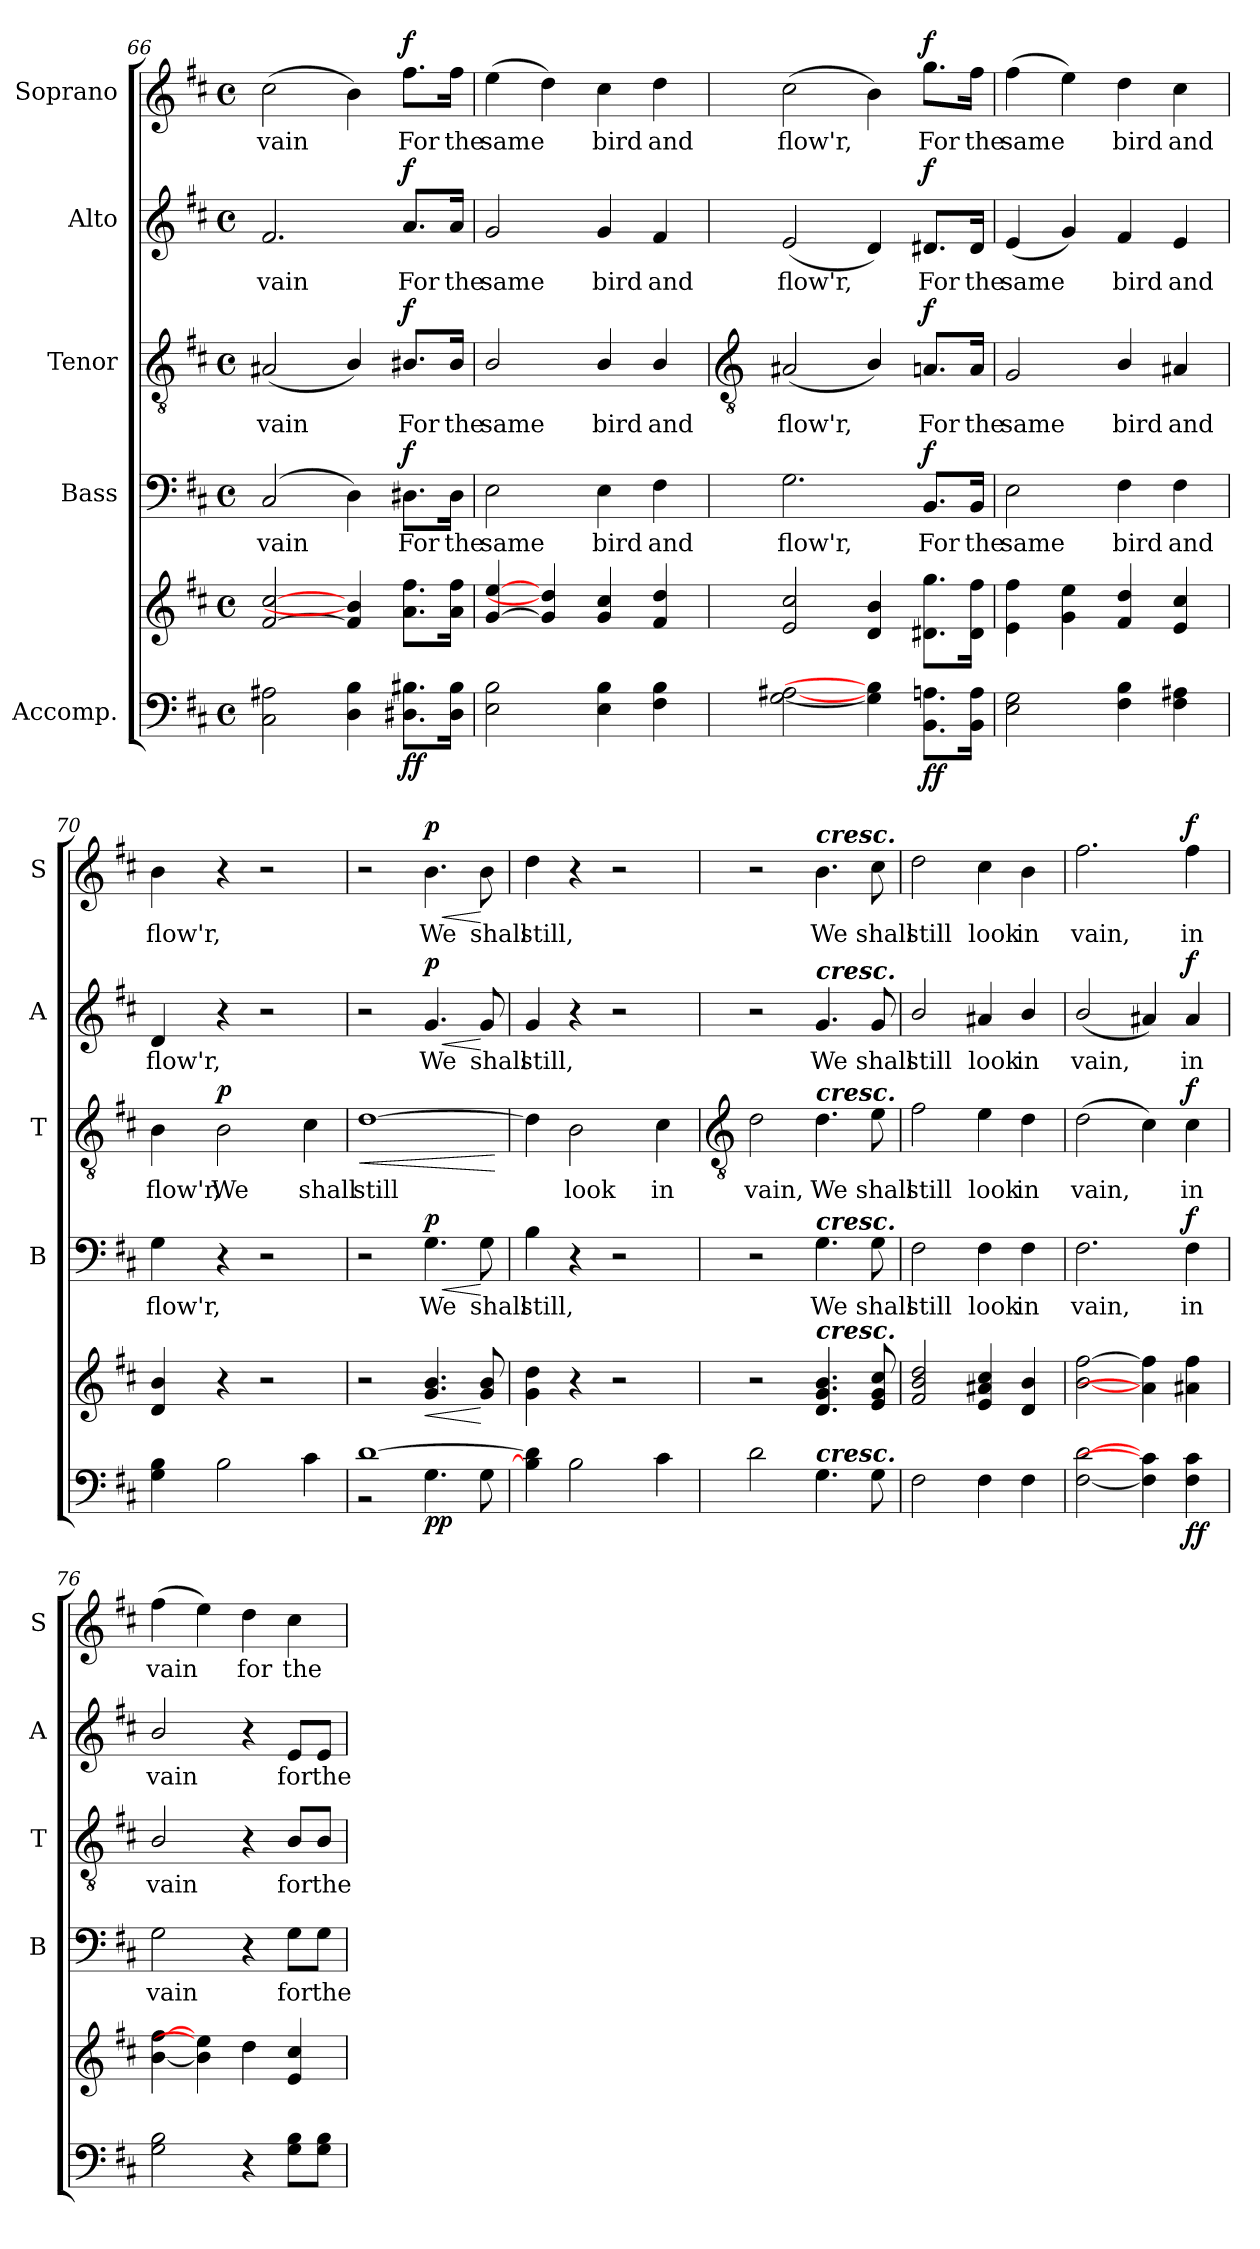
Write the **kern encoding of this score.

**kern	**kern	**dynam	**kern	**text	**dynam	**kern	**text	**dynam	**kern	**text	**dynam	**kern	**text	**dynam
*part5	*part5	*part5	*part4	*part4	*part4	*part3	*part3	*part3	*part2	*part2	*part2	*part1	*part1	*part1
*staff6	*staff5	*staff5/6	*staff4	*staff4	*staff4	*staff3	*staff3	*staff3	*staff2	*staff2	*staff2	*staff1	*staff1	*staff1
*I"Accomp.	*	*	*I"Bass	*	*	*I"Tenor	*	*	*I"Alto	*	*	*I"Soprano	*	*
*	*	*	*I'B	*	*	*I'T	*	*	*I'A	*	*	*I'S	*	*
*clefF4	*clefG2	*	*clefF4	*	*	*clefGv2	*	*	*clefG2	*	*	*clefG2	*	*
*k[f#c#]	*k[f#c#]	*	*k[f#c#]	*	*	*k[f#c#]	*	*	*k[f#c#]	*	*	*k[f#c#]	*	*
*D:	*D:	*	*D:	*	*	*D:	*	*	*D:	*	*	*D:	*	*
*M4/4	*M4/4	*	*M4/4	*	*	*M4/4	*	*	*M4/4	*	*	*M4/4	*	*
*met(c)	*met(c)	*	*met(c)	*	*	*met(c)	*	*	*met(c)	*	*	*met(c)	*	*
=66	=66	=66	=66	=66	=66	=66	=66	=66	=66	=66	=66	=66	=66	=66
*^	*^	*	*	*	*	*	*	*	*	*	*	*	*	*
!	!	!	!	!	!	!LO:LY:b	!	!	!LO:LY:b	!	!	!LO:LY:b	!	!	!LO:LY:b	!
2C#\ 2A#X\	1ryy	[2f#/ [2cc#/	1ryy	.	(<2C#	vain	.	(<2A#X	vain	.	2.f#	vain	.	(>2cc#	vain	.
4D\ 4B\	.	4f#/] 4b/]	.	.	4D)	.	.	4B/)	.	.	.	.	.	4b)	.	.
!	!	!	!	!LO:DY:b=2	!	!LO:LY:b	!	!	!LO:LY:b	!	!	!LO:LY:b	!	!	!LO:LY:b	!
!	!	!	!	!LO:DY:n=1:b	!	!	!LO:DY:b	!	!	!LO:DY:b	!	!	!LO:DY:b	!	!	!LO:DY:b
8.D#X\ 8.B#X\L	.	8.a\ 8.ff#\L	.	f f	8.D#X\L	For	f	8.B#X/L	For	f	8.a/L	For	f	8.ff#\L	For	f
!	!	!	!	!	!	!LO:LY:b	!	!	!LO:LY:b	!	!	!LO:LY:b	!	!	!LO:LY:b	!
16D#\ 16B#\J	.	16a\ 16ff#\J	.	.	16D#\Jk	the	.	16B#/Jk	the	.	16a/Jk	the	.	16ff#\Jk	the	.
=67	=67	=67	=67	=67	=67	=67	=67	=67	=67	=67	=67	=67	=67	=67	=67	=67
!	!	!	!	!	!	!LO:LY:b	!	!	!LO:LY:b	!	!	!LO:LY:b	!	!	!LO:LY:b	!
2E\ 2B\	1ryy	[4g/ [4ee/	1ryy	.	2E	same	.	2B/	same	.	2g	same	.	(>4ee	same	.
.	.	4g/] 4dd/]	.	.	.	.	.	.	.	.	.	.	.	4dd)	.	.
!	!	!	!	!	!	!LO:LY:b	!	!	!LO:LY:b	!	!	!LO:LY:b	!	!	!LO:LY:b	!
4E\ 4B\	.	4g/ 4cc#/	.	.	4E	bird	.	4B/	bird	.	4g	bird	.	4cc#	bird	.
!	!	!	!	!	!	!LO:LY:b	!	!	!LO:LY:b	!	!	!LO:LY:b	!	!	!LO:LY:b	!
4F#\ 4B\	.	4f#/ 4dd/	.	.	4F#	and	.	4B/	and	.	4f#	and	.	4dd	and	.
*	*	*v	*v	*	*	*	*	*	*	*	*	*	*	*	*	*
!!LO:LB:g=z
=68	=68	=68	=68	=68	=68	=68	=68	=68	=68	=68	=68	=68	=68	=68	=68
*	*	*	*	*	*	*	*clefGv2	*	*	*	*	*	*	*	*
!	!	!	!	!	!LO:LY:b	!	!	!LO:LY:b	!	!	!LO:LY:b	!	!	!LO:LY:b	!
1ryy	[2G\ [2A#X\	2e 2cc#	.	2.G	flow'r,	.	(<2A#X	flow'r,	.	(<2e	flow'r,	.	(>2cc#	flow'r,	.
.	4G\] 4B\]	4d 4b	.	.	.	.	4B/)	.	.	4d)	.	.	4b)	.	.
!	!	!	!LO:DY:b=2	!	!LO:LY:b	!	!	!LO:LY:b	!	!	!LO:LY:b	!	!	!LO:LY:b	!
!	!	!	!LO:DY:n=1:b	!	!	!LO:DY:b	!	!	!LO:DY:b	!	!	!LO:DY:b	!	!	!LO:DY:b
.	8.BB\ 8.An\L	8.d#X 8.ggL	f f	8.BB/L	For	f	8.An/L	For	f	8.d#X/L	For	f	8.gg\L	For	f
!	!	!	!	!	!LO:LY:b	!	!	!LO:LY:b	!	!	!LO:LY:b	!	!	!LO:LY:b	!
.	16BB\ 16A\J	16d# 16ff#J	.	16BB/Jk	the	.	16A/Jk	the	.	16d#/Jk	the	.	16ff#\Jk	the	.
=69	=69	=69	=69	=69	=69	=69	=69	=69	=69	=69	=69	=69	=69	=69	=69
!	!	!	!	!	!LO:LY:b	!	!	!LO:LY:b	!	!	!LO:LY:b	!	!	!LO:LY:b	!
1ryy	2E\ 2G\	4e 4ff#	.	2E	same	.	2G	same	.	(<4e	same	.	(>4ff#	same	.
.	.	4g 4ee	.	.	.	.	.	.	.	4g)	.	.	4ee)	.	.
!	!	!	!	!	!LO:LY:b	!	!	!LO:LY:b	!	!	!LO:LY:b	!	!	!LO:LY:b	!
.	4F#\ 4B\	4f# 4dd	.	4F#	bird	.	4B/	bird	.	4f#	bird	.	4dd	bird	.
!	!	!	!	!	!LO:LY:b	!	!	!LO:LY:b	!	!	!LO:LY:b	!	!	!LO:LY:b	!
.	4F#\ 4A#X\	4e 4cc#	.	4F#	and	.	4A#X	and	.	4e	and	.	4cc#	and	.
=70	=70	=70	=70	=70	=70	=70	=70	=70	=70	=70	=70	=70	=70	=70	=70
!	!	!	!	!	!LO:LY:b	!	!	!LO:LY:b	!	!	!LO:LY:b	!	!	!LO:LY:b	!
1ryy	4G\ 4B\	4d 4b	.	4G	flow'r,	.	4B	flow'r,	.	4d	flow'r,	.	4b	flow'r,	.
!	!	!	!	!	!	!	!	!LO:LY:b	!LO:DY:b	!	!	!	!	!	!
.	2B\	4r	.	4r	.	.	2B	We	p	4r	.	.	4r	.	.
.	.	2r	.	2r	.	.	.	.	.	2r	.	.	2r	.	.
!	!	!	!	!	!	!	!	!LO:LY:b	!	!	!	!	!	!	!
.	4c#\	.	.	.	.	.	4c#	shall	.	.	.	.	.	.	.
=71	=71	=71	=71	=71	=71	=71	=71	=71	=71	=71	=71	=71	=71	=71	=71
!	!	!	!	!	!	!	!	!LO:LY:b	!LO:HP:b	!	!	!	!	!	!
[1d/	2r	2r	.	2r	.	.	[1d	still	<	2r	.	.	2r	.	.
!	!	!	!LO:HP:b	!	!LO:LY:b	!LO:HP:b	!	!	!	!	!LO:LY:b	!LO:HP:b	!	!LO:LY:b	!LO:HP:b
!	!	!	!LO:DY:n=1:b=2	!	!	!	!	!	!	!	!	!	!	!	!
!	!	!	!LO:DY:n=2:b	!	!	!LO:DY:n=1:b	!	!	!	!	!	!LO:DY:n=1:b	!	!	!LO:DY:n=1:b
.	4.G\	4.g 4.b	< p p	4.G	We	< p	.	.	.	4.g	We	< p	4.b	We	< p
!	!	!	!	!	!LO:LY:b	!	!	!	!	!	!LO:LY:b	!	!	!LO:LY:b	!
.	8G\	8g 8b	[	8G	shall	[	.	.	.	8g	shall	[	8b	shall	[
*v	*v	*	*	*	*	*	*	*	*	*	*	*	*	*	*
.	.	.	.	.	.	.	.	[	.	.	.	.	.	.
=72	=72	=72	=72	=72	=72	=72	=72	=72	=72	=72	=72	=72	=72	=72
*^	*	*	*	*	*	*	*	*	*	*	*	*	*	*
!	!	!	!	!	!LO:LY:b	!	!	!	!	!	!LO:LY:b	!	!	!LO:LY:b	!
4B\] 4d\]	1ryy	4g 4dd	.	4B	still,	.	4d]	.	.	4g	still,	.	4dd	still,	.
!	!	!	!	!	!	!	!	!LO:LY:b	!	!	!	!	!	!	!
2B\	.	4r	.	4r	.	.	2B	look	.	4r	.	.	4r	.	.
.	.	2r	.	2r	.	.	.	.	.	2r	.	.	2r	.	.
!	!	!	!	!	!	!	!	!LO:LY:b	!	!	!	!	!	!	!
4c#\	.	.	.	.	.	.	4c#	in	.	.	.	.	.	.	.
*v	*v	*	*	*	*	*	*	*	*	*	*	*	*	*	*
!!LO:LB:g=z
=73	=73	=73	=73	=73	=73	=73	=73	=73	=73	=73	=73	=73	=73	=73
*	*	*	*	*	*	*clefGv2	*	*	*	*	*	*	*	*
!	!	!	!	!	!	!	!LO:LY:b	!	!	!	!	!	!	!
2d	2r	.	2r	.	.	2d	vain,	.	2r	.	.	2r	.	.
!	!	!	!	!	!	!	!	!	!	!	!	!LO:TX:a:Bi:t=cresc.	!	!
!	!	!	!	!	!	!	!	!	!LO:TX:a:Bi:t=cresc.	!	!	!	!	!
!	!	!	!	!	!	!LO:TX:a:Bi:t=cresc.	!	!	!	!	!	!	!	!
!	!	!	!LO:TX:a:Bi:t=cresc.	!	!	!	!	!	!	!	!	!	!	!
!	!LO:TX:a:Bi:t=cresc.	!	!	!	!	!	!	!	!	!	!	!	!	!
!LO:TX:a:Bi:t=cresc.	!	!	!	!	!	!	!	!	!	!	!	!	!	!
!	!	!	!	!LO:LY:b	!	!	!LO:LY:b	!	!	!LO:LY:b	!	!	!LO:LY:b	!
4.G	4.d 4.g 4.b	.	4.G	We	.	4.d	We	.	4.g	We	.	4.b	We	.
!	!	!	!	!LO:LY:b	!	!	!LO:LY:b	!	!	!LO:LY:b	!	!	!LO:LY:b	!
8G	8e 8g 8cc#	.	8G	shall	.	8e	shall	.	8g	shall	.	8cc#	shall	.
=74	=74	=74	=74	=74	=74	=74	=74	=74	=74	=74	=74	=74	=74	=74
!	!	!	!	!LO:LY:b	!	!	!LO:LY:b	!	!	!LO:LY:b	!	!	!LO:LY:b	!
2F#	2f# 2b 2dd	.	2F#	still	.	2f#	still	.	2b/	still	.	2dd	still	.
!	!	!	!	!LO:LY:b	!	!	!LO:LY:b	!	!	!LO:LY:b	!	!	!LO:LY:b	!
4F#	4e 4a#X 4cc#	.	4F#	look	.	4e	look	.	4a#X	look	.	4cc#	look	.
!	!	!	!	!LO:LY:b	!	!	!LO:LY:b	!	!	!LO:LY:b	!	!	!LO:LY:b	!
4F#	4d 4b	.	4F#	in	.	4d	in	.	4b/	in	.	4b	in	.
=75	=75	=75	=75	=75	=75	=75	=75	=75	=75	=75	=75	=75	=75	=75
!	!	!	!	!LO:LY:b	!	!	!LO:LY:b	!	!	!LO:LY:b	!	!	!LO:LY:b	!
[2F# [2d	[2b [2ff#	.	2.F#	vain,	.	(>2d	vain,	.	(<2b/	vain,	.	2.ff#	vain,	.
4F#] 4c#]	4a#] 4ff#]	.	.	.	.	4c#)	.	.	4a#X)	.	.	.	.	.
!	!	!LO:DY:b=2	!	!LO:LY:b	!	!	!LO:LY:b	!	!	!LO:LY:b	!	!	!LO:LY:b	!
!	!	!LO:DY:n=1:b	!	!	!LO:DY:b	!	!	!LO:DY:b	!	!	!LO:DY:b	!	!	!LO:DY:b
4F# 4c#	4a# 4ff#	f f	4F#	in	f	4c#	in	f	4a#	in	f	4ff#	in	f
=76	=76	=76	=76	=76	=76	=76	=76	=76	=76	=76	=76	=76	=76	=76
!	!	!	!	!LO:LY:b	!	!	!LO:LY:b	!	!	!LO:LY:b	!	!	!LO:LY:b	!
2G 2B	[4b [4ff#	.	2G	vain	.	2B/	vain	.	2b/	vain	.	(>4ff#	vain	.
.	4b] 4ee]	.	.	.	.	.	.	.	.	.	.	4ee)	.	.
!	!	!	!	!	!	!	!	!	!	!	!	!	!LO:LY:b	!
4r	4dd	.	4r	.	.	4r	.	.	4r	.	.	4dd	for	.
!	!	!	!	!LO:LY:b	!	!	!LO:LY:b	!	!	!LO:LY:b	!	!	!LO:LY:b	!
8G 8BL	4e 4cc#	.	8G\L	for	.	8B/L	for	.	8e/L	for	.	4cc#	the	.
!	!	!	!	!LO:LY:b	!	!	!LO:LY:b	!	!	!LO:LY:b	!	!	!	!
8G 8BJ	.	.	8G\J	the	.	8B/J	the	.	8e/J	the	.	.	.	.
=	=	=	=	=	=	=	=	=	=	=	=	=	=	=
*-	*-	*-	*-	*-	*-	*-	*-	*-	*-	*-	*-	*-	*-	*-
